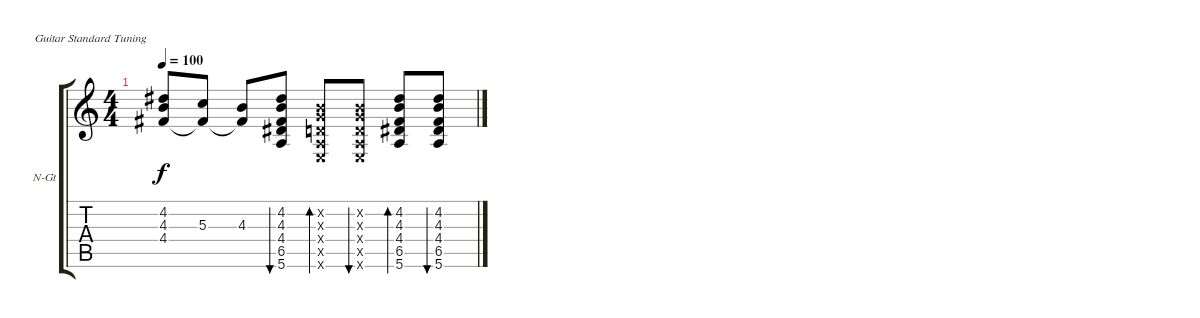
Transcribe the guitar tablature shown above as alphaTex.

\bracketExtendMode groupsimilarinstruments
\firstSystemTrackNameOrientation horizontal
\otherSystemsTrackNameOrientation horizontal
\track ("Pista 1" "N-Gt") {instrument acousticguitarnylon}
\staff {score tabs}
\tuning (E4 B3 G3 D3 A2 E2)
\ts (4 4)
\tempo 100
\clef g2
\ks c
(4.2 4.3 4.4).8{dy f} (5.3 4.4{t}).8 (4.3 4.4{t}).8 (4.2 4.3 4.4 6.5 5.6).8{bu 60} (0.2{x} 0.3{x} 0.4{x} 0.5{x} 0.6{x}).8{bd 60} (0.2{x} 0.3{x} 0.4{x} 0.5{x} 0.6{x}).8{bu 60} (4.2 4.3 4.4 6.5 5.6).8{bd 60} (4.2 4.3 4.4 6.5 5.6).8{bu 60}
